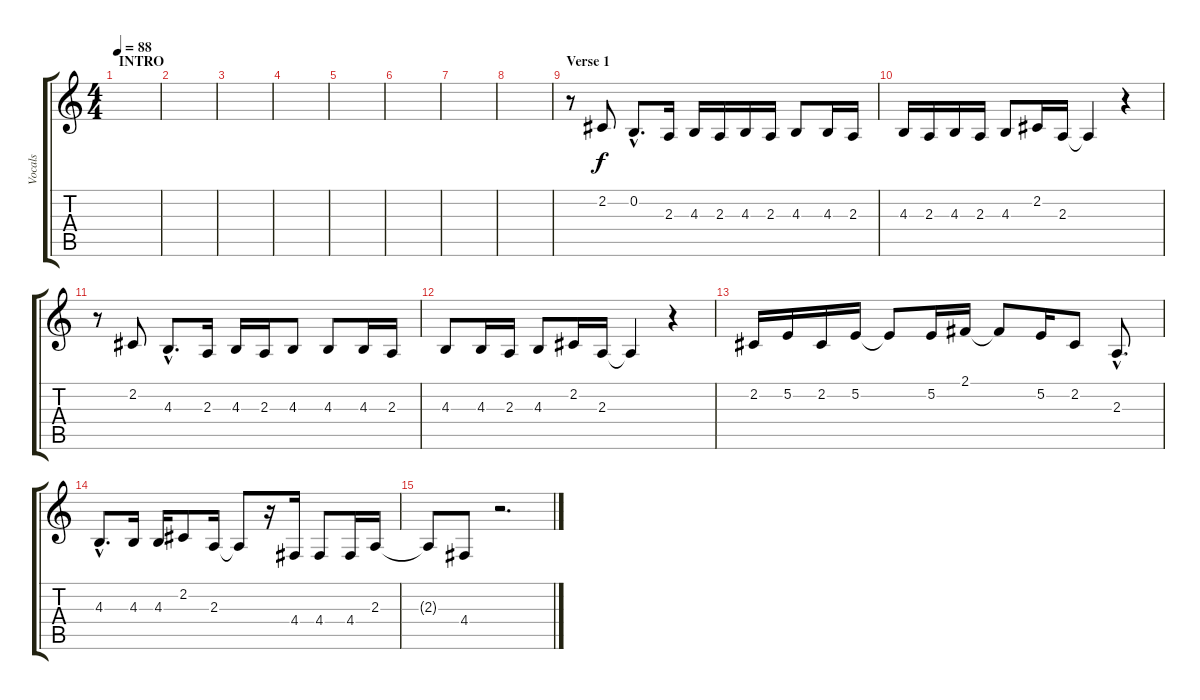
\track ("Vocals" "Vocals") {instrument clarinet}
\staff {score tabs}
\tuning (E4 B3 G3 D3 A2 E2) {hide}
\ts (4 4)
\section ("" "INTRO")
\tempo 88
\clef g2
\ks c
|
|
|
|
|
|
|
|
\section ("" "Verse 1")
r.8 2.2.8 0.2{hac}.8{d} 2.3.16 4.3.16 2.3.16 4.3.16 2.3.16 4.3.8 4.3.16 2.3.16 |
4.3.16 2.3.16 4.3.16 2.3.16 4.3.8 2.2.16 2.3.16 2.3{t}.4 r.4 |
r.8 2.2.8 4.3{hac}.8{d} 2.3.16 4.3.16 2.3.16 4.3.8 4.3.8 4.3.16 2.3.16 |
4.3.8 4.3.16 2.3.16 4.3.8 2.2.16 2.3.16 2.3{t}.4 r.4 |
2.2.16 5.2.16 2.2.16 5.2.16 5.2{t}.8 5.2.16 2.1.16 2.1{t}.8 5.2.16 2.2.8 2.3{hac}.8{d} |
4.3{hac}.8{d} 4.3.16 4.3.16 2.2.8 2.3.16 2.3{t}.8 r.16 4.4.16 4.4.8 4.4.16 2.3.16 |
2.3{t}.8 4.4.8 r.2{d}
